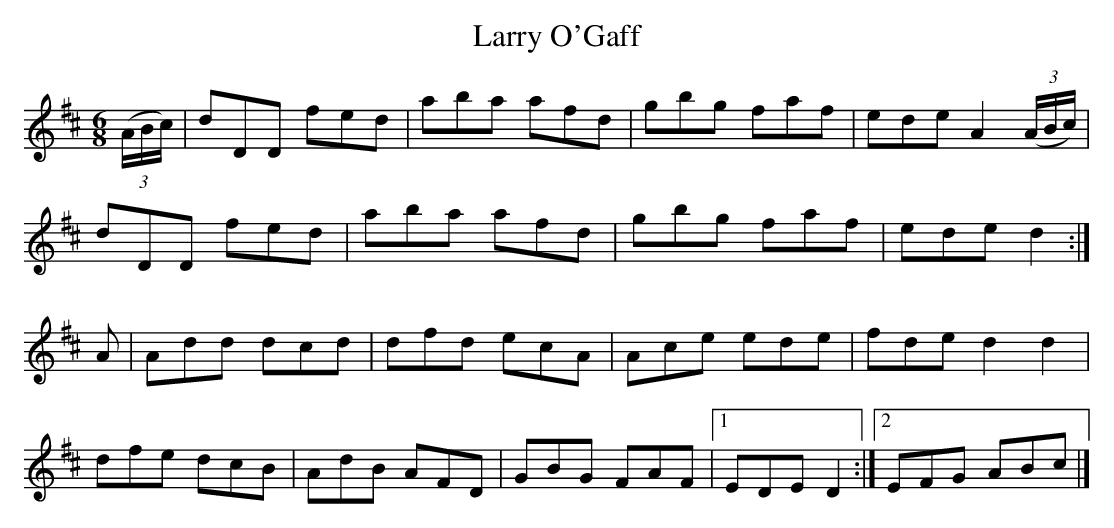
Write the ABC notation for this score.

X:1
T: Larry O'Gaff
M: 6/8
L: 1/8
K: D
(3(A/B/c/)|dDD fed|aba afd|gbg faf|ede A2(3(A/B/c/)|
dDD fed|aba afd|gbg faf|ede d2:|
A|Add dcd|dfd ecA|Ace ede|fde d2d2|
dfe dcB|AdB AFD|GBG FAF|1 EDE D2:|2 EFG ABc|]
